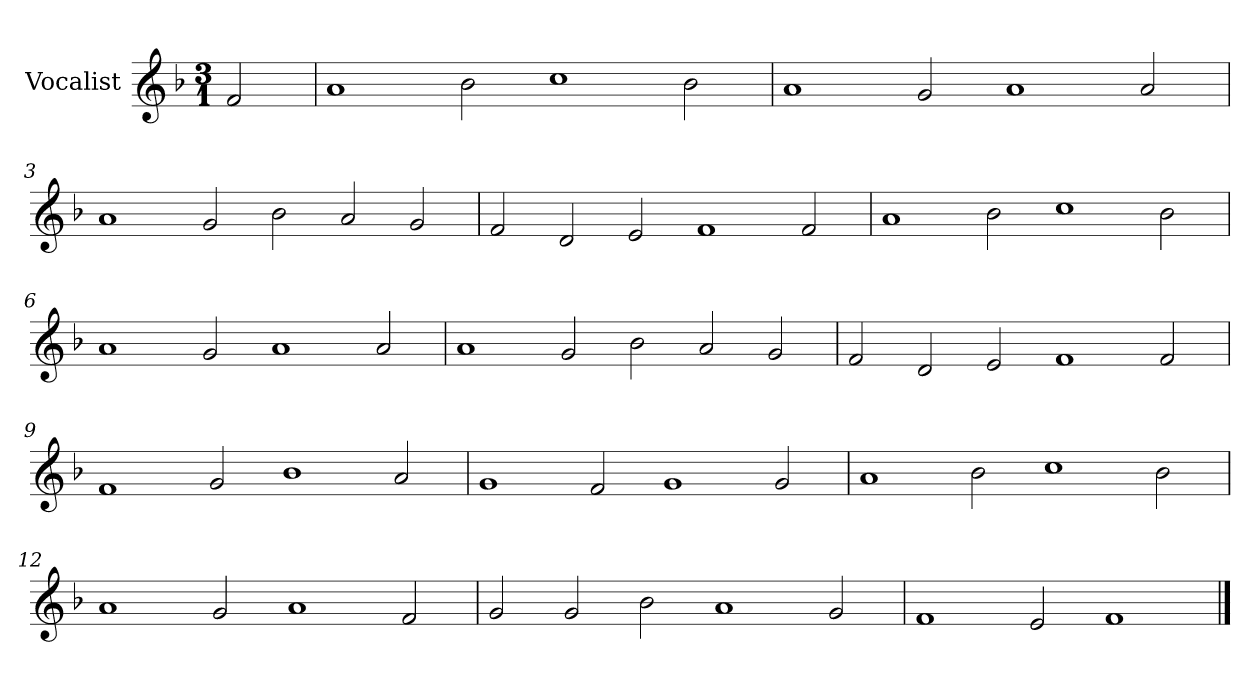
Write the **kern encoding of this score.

**kern
*part1
*staff1
*I"Vocalist
*k[b-]
*F:
*M3/1
=
2f
=1
1a
2b-
1cc
2b-
=2
1a
2g
1a
2a
=3
1a
2g
2b-
2a
2g
=4
2f
2d
2e
1f
2f
=5
1a
2b-
1cc
2b-
=6
1a
2g
1a
2a
=7
1a
2g
2b-
2a
2g
=8
2f
2d
2e
1f
2f
=9
1f
2g
1b-
2a
=10
1g
2f
1g
2g
=11
1a
2b-
1cc
2b-
=12
1a
2g
1a
2f
=13
2g
2g
2b-
1a
2g
=14
1f
2e
1f
==
*-
